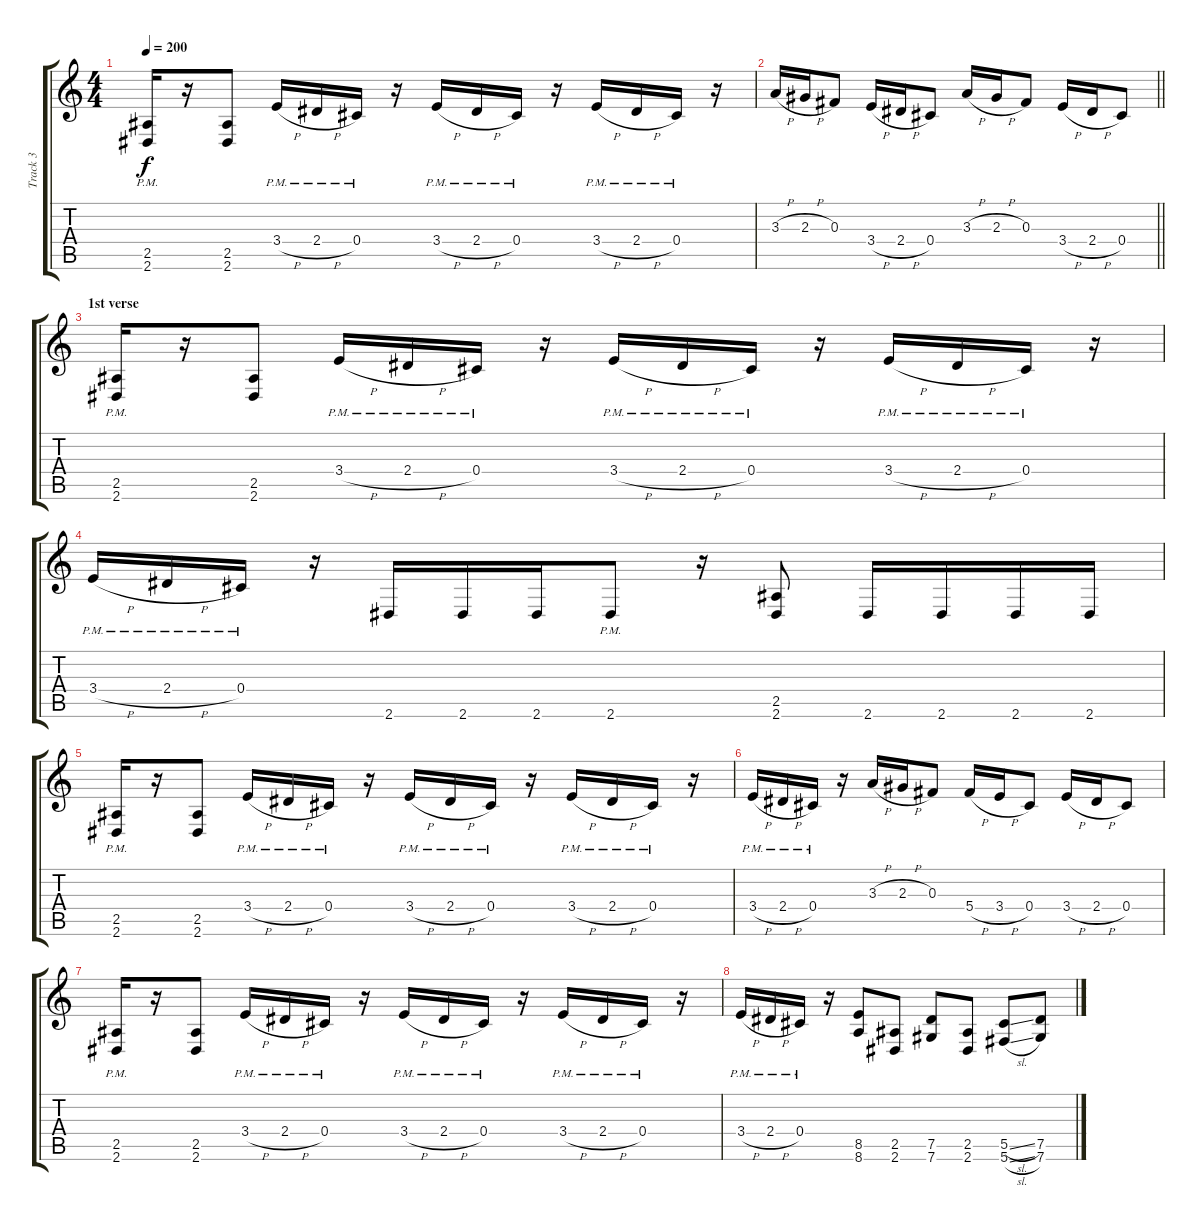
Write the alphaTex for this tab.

\track ("Track 3" "Track 3") {instrument distortionguitar}
\staff {score tabs}
\tuning (Eb4 Bb3 Gb3 Db3 Ab2 Db2) {hide}
\ts (4 4)
\tempo 200
\clef g2
\ks c
(2.5{pm} 2.6{pm}).16{dy f} r.16 (2.5 2.6).8 3.4{h pm}.16 2.4{h pm}.16 0.4{pm}.16 r.16 3.4{h pm}.16 2.4{h pm}.16 0.4{pm}.16 r.16 3.4{h pm}.16 2.4{h pm}.16 0.4{pm}.16 r.16 |
\barLineRight lightlight
3.3{h}.16 2.3{h}.16 0.3.8 3.4{h}.16 2.4{h}.16 0.4.8 3.3{h}.16 2.3{h}.16 0.3.8 3.4{h}.16 2.4{h}.16 0.4.8 |
\section ("" "1st verse")
(2.5{pm} 2.6{pm}).16 r.16 (2.5 2.6).8 3.4{h pm}.16 2.4{h pm}.16 0.4{pm}.16 r.16 3.4{h pm}.16 2.4{h pm}.16 0.4{pm}.16 r.16 3.4{h pm}.16 2.4{h pm}.16 0.4{pm}.16 r.16 |
3.4{h pm}.16 2.4{h pm}.16 0.4{pm}.16 r.16 2.6.16 2.6.16 2.6.16 2.6{pm}.8 r.16 (2.5 2.6).8 2.6.16 2.6.16 2.6.16 2.6.16 |
(2.5{pm} 2.6{pm}).16 r.16 (2.5 2.6).8 3.4{h pm}.16 2.4{h pm}.16 0.4{pm}.16 r.16 3.4{h pm}.16 2.4{h pm}.16 0.4{pm}.16 r.16 3.4{h pm}.16 2.4{h pm}.16 0.4{pm}.16 r.16 |
3.4{h pm}.16 2.4{h pm}.16 0.4{pm}.16 r.16 3.3{h}.16 2.3{h}.16 0.3.8 5.4{h}.16 3.4{h}.16 0.4.8 3.4{h}.16 2.4{h}.16 0.4.8 |
(2.5{pm} 2.6{pm}).16 r.16 (2.5 2.6).8 3.4{h pm}.16 2.4{h pm}.16 0.4{pm}.16 r.16 3.4{h pm}.16 2.4{h pm}.16 0.4{pm}.16 r.16 3.4{h pm}.16 2.4{h pm}.16 0.4{pm}.16 r.16 |
3.4{h pm}.16 2.4{h pm}.16 0.4{pm}.16 r.16 (8.5 8.6).8 (2.5 2.6).8 (7.5 7.6).8 (2.5 2.6).8 (5.5{sl} 5.6{sl}).8 (7.5 7.6).8
